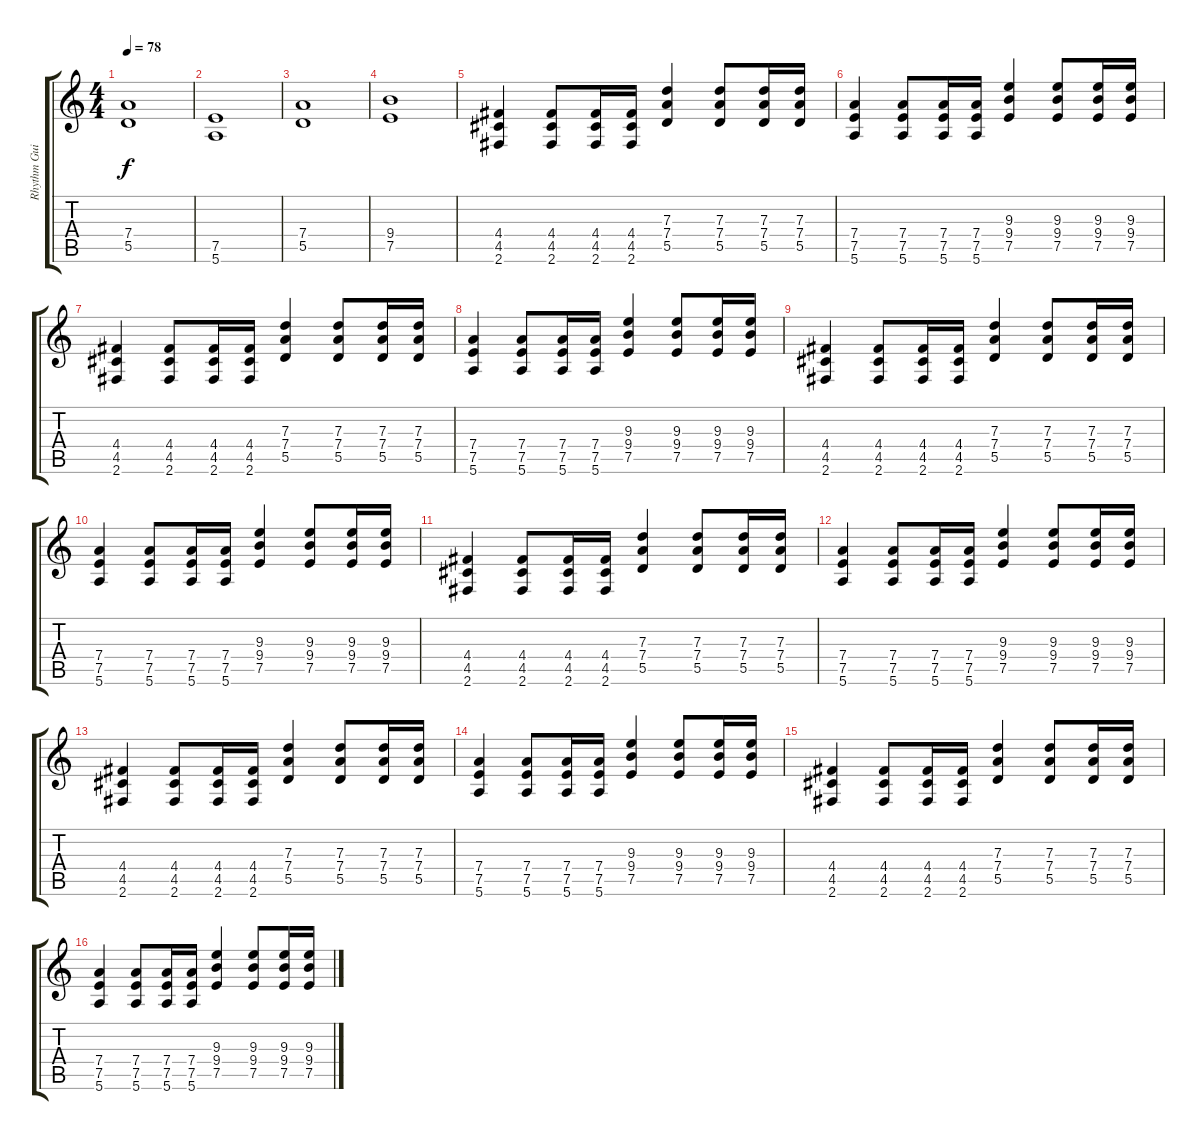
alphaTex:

\track ("Rhythm Guitar" "Rhythm Gui") {instrument overdrivenguitar}
\staff {score tabs}
\tuning (E4 B3 G3 D3 A2 E2) {hide}
\ts (4 4)
\tempo 78
\clef g2
\ks c
(7.4 5.5).1{dy f} |
(7.5 5.6).1 |
(7.4 5.5).1 |
(9.4 7.5).1 |
(4.4 4.5 2.6).4{volume 14 instrument overdrivenguitar} (4.4 4.5 2.6).8 (4.4 4.5 2.6).16 (4.4 4.5 2.6).16 (7.3 7.4 5.5).4 (7.3 7.4 5.5).8 (7.3 7.4 5.5).16 (7.3 7.4 5.5).16 |
(7.4 7.5 5.6).4 (7.4 7.5 5.6).8 (7.4 7.5 5.6).16 (7.4 7.5 5.6).16 (9.3 9.4 7.5).4 (9.3 9.4 7.5).8 (9.3 9.4 7.5).16 (9.3 9.4 7.5).16 |
(4.4 4.5 2.6).4 (4.4 4.5 2.6).8 (4.4 4.5 2.6).16 (4.4 4.5 2.6).16 (7.3 7.4 5.5).4 (7.3 7.4 5.5).8 (7.3 7.4 5.5).16 (7.3 7.4 5.5).16 |
(7.4 7.5 5.6).4 (7.4 7.5 5.6).8 (7.4 7.5 5.6).16 (7.4 7.5 5.6).16 (9.3 9.4 7.5).4 (9.3 9.4 7.5).8 (9.3 9.4 7.5).16 (9.3 9.4 7.5).16 |
(4.4 4.5 2.6).4 (4.4 4.5 2.6).8 (4.4 4.5 2.6).16 (4.4 4.5 2.6).16 (7.3 7.4 5.5).4 (7.3 7.4 5.5).8 (7.3 7.4 5.5).16 (7.3 7.4 5.5).16 |
(7.4 7.5 5.6).4 (7.4 7.5 5.6).8 (7.4 7.5 5.6).16 (7.4 7.5 5.6).16 (9.3 9.4 7.5).4 (9.3 9.4 7.5).8 (9.3 9.4 7.5).16 (9.3 9.4 7.5).16 |
(4.4 4.5 2.6).4 (4.4 4.5 2.6).8 (4.4 4.5 2.6).16 (4.4 4.5 2.6).16 (7.3 7.4 5.5).4 (7.3 7.4 5.5).8 (7.3 7.4 5.5).16 (7.3 7.4 5.5).16 |
(7.4 7.5 5.6).4 (7.4 7.5 5.6).8 (7.4 7.5 5.6).16 (7.4 7.5 5.6).16 (9.3 9.4 7.5).4 (9.3 9.4 7.5).8 (9.3 9.4 7.5).16 (9.3 9.4 7.5).16 |
(4.4 4.5 2.6).4 (4.4 4.5 2.6).8 (4.4 4.5 2.6).16 (4.4 4.5 2.6).16 (7.3 7.4 5.5).4 (7.3 7.4 5.5).8 (7.3 7.4 5.5).16 (7.3 7.4 5.5).16 |
(7.4 7.5 5.6).4 (7.4 7.5 5.6).8 (7.4 7.5 5.6).16 (7.4 7.5 5.6).16 (9.3 9.4 7.5).4 (9.3 9.4 7.5).8 (9.3 9.4 7.5).16 (9.3 9.4 7.5).16 |
(4.4 4.5 2.6).4 (4.4 4.5 2.6).8 (4.4 4.5 2.6).16 (4.4 4.5 2.6).16 (7.3 7.4 5.5).4 (7.3 7.4 5.5).8 (7.3 7.4 5.5).16 (7.3 7.4 5.5).16 |
(7.4 7.5 5.6).4 (7.4 7.5 5.6).8 (7.4 7.5 5.6).16 (7.4 7.5 5.6).16 (9.3 9.4 7.5).4 (9.3 9.4 7.5).8 (9.3 9.4 7.5).16 (9.3 9.4 7.5).16
